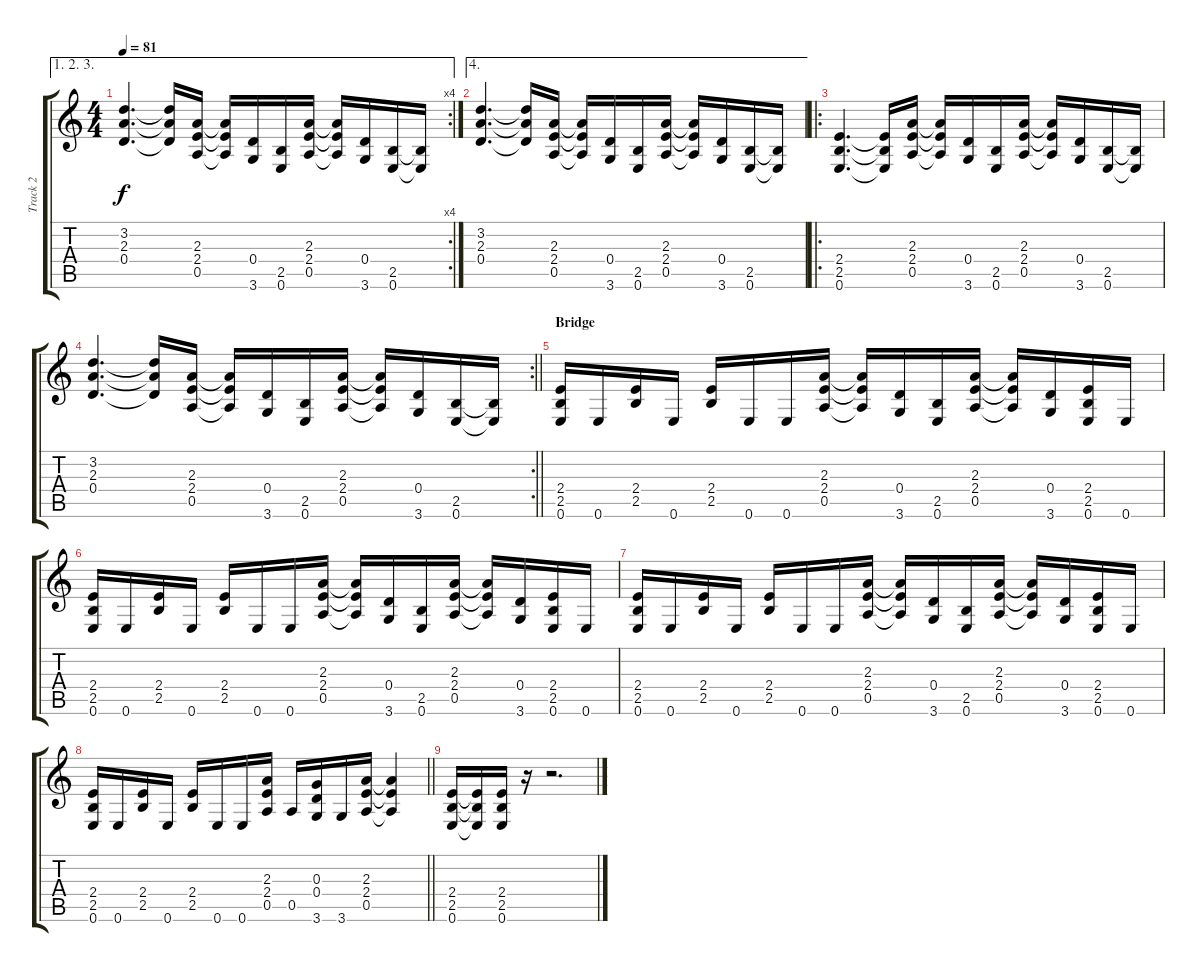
\track ("Track 2" "Track 2") {instrument overdrivenguitar}
\staff {score tabs}
\tuning (E4 B3 G3 D3 A2 E2) {hide}
\ae (1 2 3)
\rc 4
\ts (4 4)
\tempo 81
\clef g2
\ks c
(3.2 2.3 0.4).4{d dy f} (3.2{t} 2.3{t} 0.4{t}).16 (2.3 2.4 0.5).16 (2.3{t} 2.4{t} 0.5{t}).16 (0.4 3.6).16 (2.5 0.6).16 (2.3 2.4 0.5).16 (2.3{t} 2.4{t} 0.5{t}).16 (0.4 3.6).16 (2.5 0.6).16 (2.5{t} 0.6{t}).16 |
\ae 4
(3.2 2.3 0.4).4{d} (3.2{t} 2.3{t} 0.4{t}).16 (2.3 2.4 0.5).16 (2.3{t} 2.4{t} 0.5{t}).16 (0.4 3.6).16 (2.5 0.6).16 (2.3 2.4 0.5).16 (2.3{t} 2.4{t} 0.5{t}).16 (0.4 3.6).16 (2.5 0.6).16 (2.5{t} 0.6{t}).16 |
\ro
(2.4 2.5 0.6).4{d} (2.4{t} 2.5{t} 0.6{t}).16 (2.3 2.4 0.5).16 (2.3{t} 2.4{t} 0.5{t}).16 (0.4 3.6).16 (2.5 0.6).16 (2.3 2.4 0.5).16 (2.3{t} 2.4{t} 0.5{t}).16 (0.4 3.6).16 (2.5 0.6).16 (2.5{t} 0.6{t}).16 |
\rc 2
\barLineRight lightlight
(3.2 2.3 0.4).4{d} (3.2{t} 2.3{t} 0.4{t}).16 (2.3 2.4 0.5).16 (2.3{t} 2.4{t} 0.5{t}).16 (0.4 3.6).16 (2.5 0.6).16 (2.3 2.4 0.5).16 (2.3{t} 2.4{t} 0.5{t}).16 (0.4 3.6).16 (2.5 0.6).16 (2.5{t} 0.6{t}).16 |
\section ("" "Bridge")
(2.4 2.5 0.6).16 0.6.16 (2.4 2.5).16 0.6.16 (2.4 2.5).16 0.6.16 0.6.16 (2.3 2.4 0.5).16 (2.3{t} 2.4{t} 0.5{t}).16 (0.4 3.6).16 (2.5 0.6).16 (2.3 2.4 0.5).16 (2.3{t} 2.4{t} 0.5{t}).16 (0.4 3.6).16 (2.4 2.5 0.6).16 0.6.16 |
(2.4 2.5 0.6).16 0.6.16 (2.4 2.5).16 0.6.16 (2.4 2.5).16 0.6.16 0.6.16 (2.3 2.4 0.5).16 (2.3{t} 2.4{t} 0.5{t}).16 (0.4 3.6).16 (2.5 0.6).16 (2.3 2.4 0.5).16 (2.3{t} 2.4{t} 0.5{t}).16 (0.4 3.6).16 (2.4 2.5 0.6).16 0.6.16 |
(2.4 2.5 0.6).16 0.6.16 (2.4 2.5).16 0.6.16 (2.4 2.5).16 0.6.16 0.6.16 (2.3 2.4 0.5).16 (2.3{t} 2.4{t} 0.5{t}).16 (0.4 3.6).16 (2.5 0.6).16 (2.3 2.4 0.5).16 (2.3{t} 2.4{t} 0.5{t}).16 (0.4 3.6).16 (2.4 2.5 0.6).16 0.6.16 |
\barLineRight lightlight
(2.4 2.5 0.6).16 0.6.16 (2.4 2.5).16 0.6.16 (2.4 2.5).16 0.6.16 0.6.16 (2.3 2.4 0.5).16 0.5.16 (0.3 0.4 3.6).16 3.6.16 (2.3 2.4 0.5).16 (2.3{t} 2.4{t} 0.5{t}).4 |
(2.4 2.5 0.6).16 (2.4{t} 2.5{t} 0.6{t}).16 (2.4 2.5 0.6).16 r.16 r.2{d}
